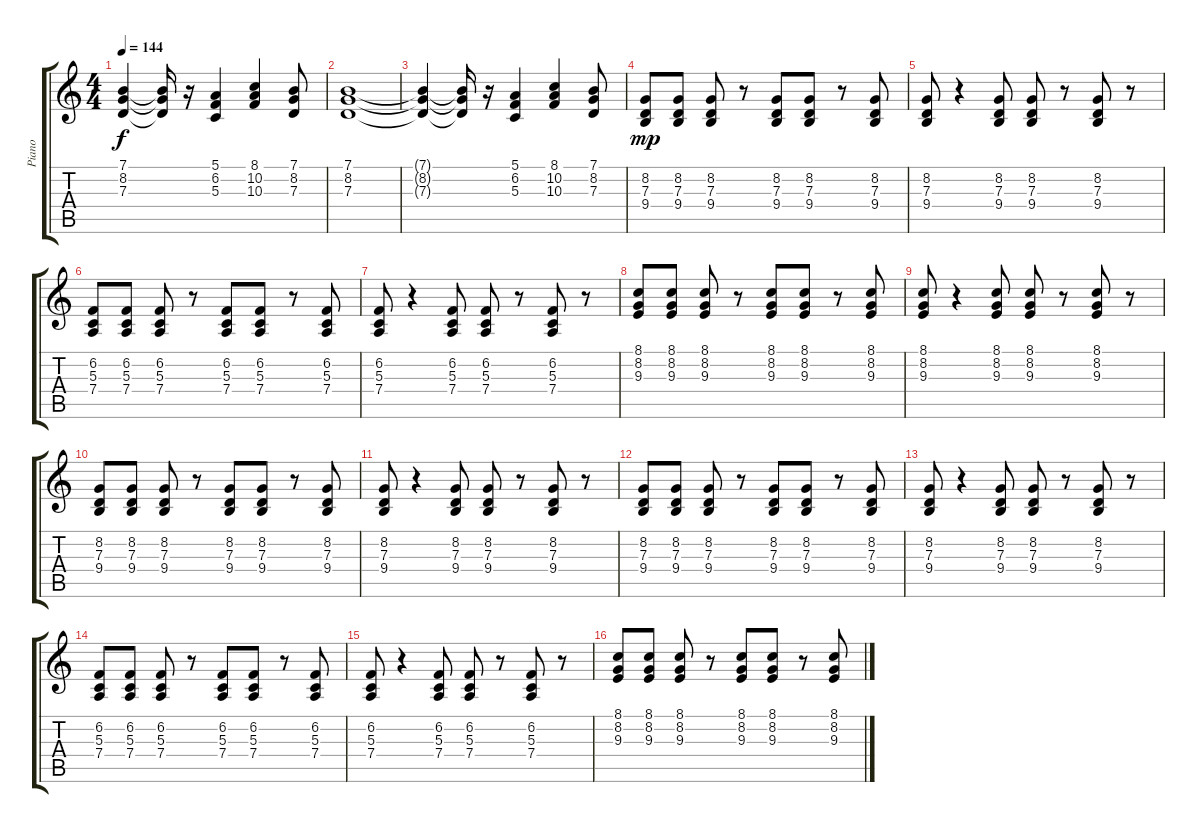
\track ("Piano" "Piano") {instrument brightacousticpiano}
\staff {score tabs}
\tuning (E4 B3 G3 D3 A2 E2) {hide}
\ts (4 4)
\tempo 144
\clef g2
\ks c
(7.1{t} 8.2{t} 7.3{t}).4{dy f} (7.1{t} 8.2{t} 7.3{t}).16 r.16 (5.1 6.2 5.3).4 (8.1 10.2 10.3).4 (7.1 8.2 7.3).8 |
(7.1 8.2 7.3).1 |
(7.1{t} 8.2{t} 7.3{t}).4 (7.1{t} 8.2{t} 7.3{t}).16 r.16 (5.1 6.2 5.3).4 (8.1 10.2 10.3).4 (7.1 8.2 7.3).8 |
(8.2 7.3 9.4).8{dy mp} (8.2 7.3 9.4).8 (8.2 7.3 9.4).8 r.8 (8.2 7.3 9.4).8 (8.2 7.3 9.4).8 r.8 (8.2 7.3 9.4).8 |
(8.2 7.3 9.4).8 r.4 (8.2 7.3 9.4).8 (8.2 7.3 9.4).8 r.8 (8.2 7.3 9.4).8 r.8 |
(6.2 5.3 7.4).8 (6.2 5.3 7.4).8 (6.2 5.3 7.4).8 r.8 (6.2 5.3 7.4).8 (6.2 5.3 7.4).8 r.8 (6.2 5.3 7.4).8 |
(6.2 5.3 7.4).8 r.4 (6.2 5.3 7.4).8 (6.2 5.3 7.4).8 r.8 (6.2 5.3 7.4).8 r.8 |
(8.1 8.2 9.3).8 (8.1 8.2 9.3).8 (8.1 8.2 9.3).8 r.8 (8.1 8.2 9.3).8 (8.1 8.2 9.3).8 r.8 (8.1 8.2 9.3).8 |
(8.1 8.2 9.3).8 r.4 (8.1 8.2 9.3).8 (8.1 8.2 9.3).8 r.8 (8.1 8.2 9.3).8 r.8 |
(8.2 7.3 9.4).8 (8.2 7.3 9.4).8 (8.2 7.3 9.4).8 r.8 (8.2 7.3 9.4).8 (8.2 7.3 9.4).8 r.8 (8.2 7.3 9.4).8 |
(8.2 7.3 9.4).8 r.4 (8.2 7.3 9.4).8 (8.2 7.3 9.4).8 r.8 (8.2 7.3 9.4).8 r.8 |
(8.2 7.3 9.4).8 (8.2 7.3 9.4).8 (8.2 7.3 9.4).8 r.8 (8.2 7.3 9.4).8 (8.2 7.3 9.4).8 r.8 (8.2 7.3 9.4).8 |
(8.2 7.3 9.4).8 r.4 (8.2 7.3 9.4).8 (8.2 7.3 9.4).8 r.8 (8.2 7.3 9.4).8 r.8 |
(6.2 5.3 7.4).8 (6.2 5.3 7.4).8 (6.2 5.3 7.4).8 r.8 (6.2 5.3 7.4).8 (6.2 5.3 7.4).8 r.8 (6.2 5.3 7.4).8 |
(6.2 5.3 7.4).8 r.4 (6.2 5.3 7.4).8 (6.2 5.3 7.4).8 r.8 (6.2 5.3 7.4).8 r.8 |
(8.1 8.2 9.3).8 (8.1 8.2 9.3).8 (8.1 8.2 9.3).8 r.8 (8.1 8.2 9.3).8 (8.1 8.2 9.3).8 r.8 (8.1 8.2 9.3).8
